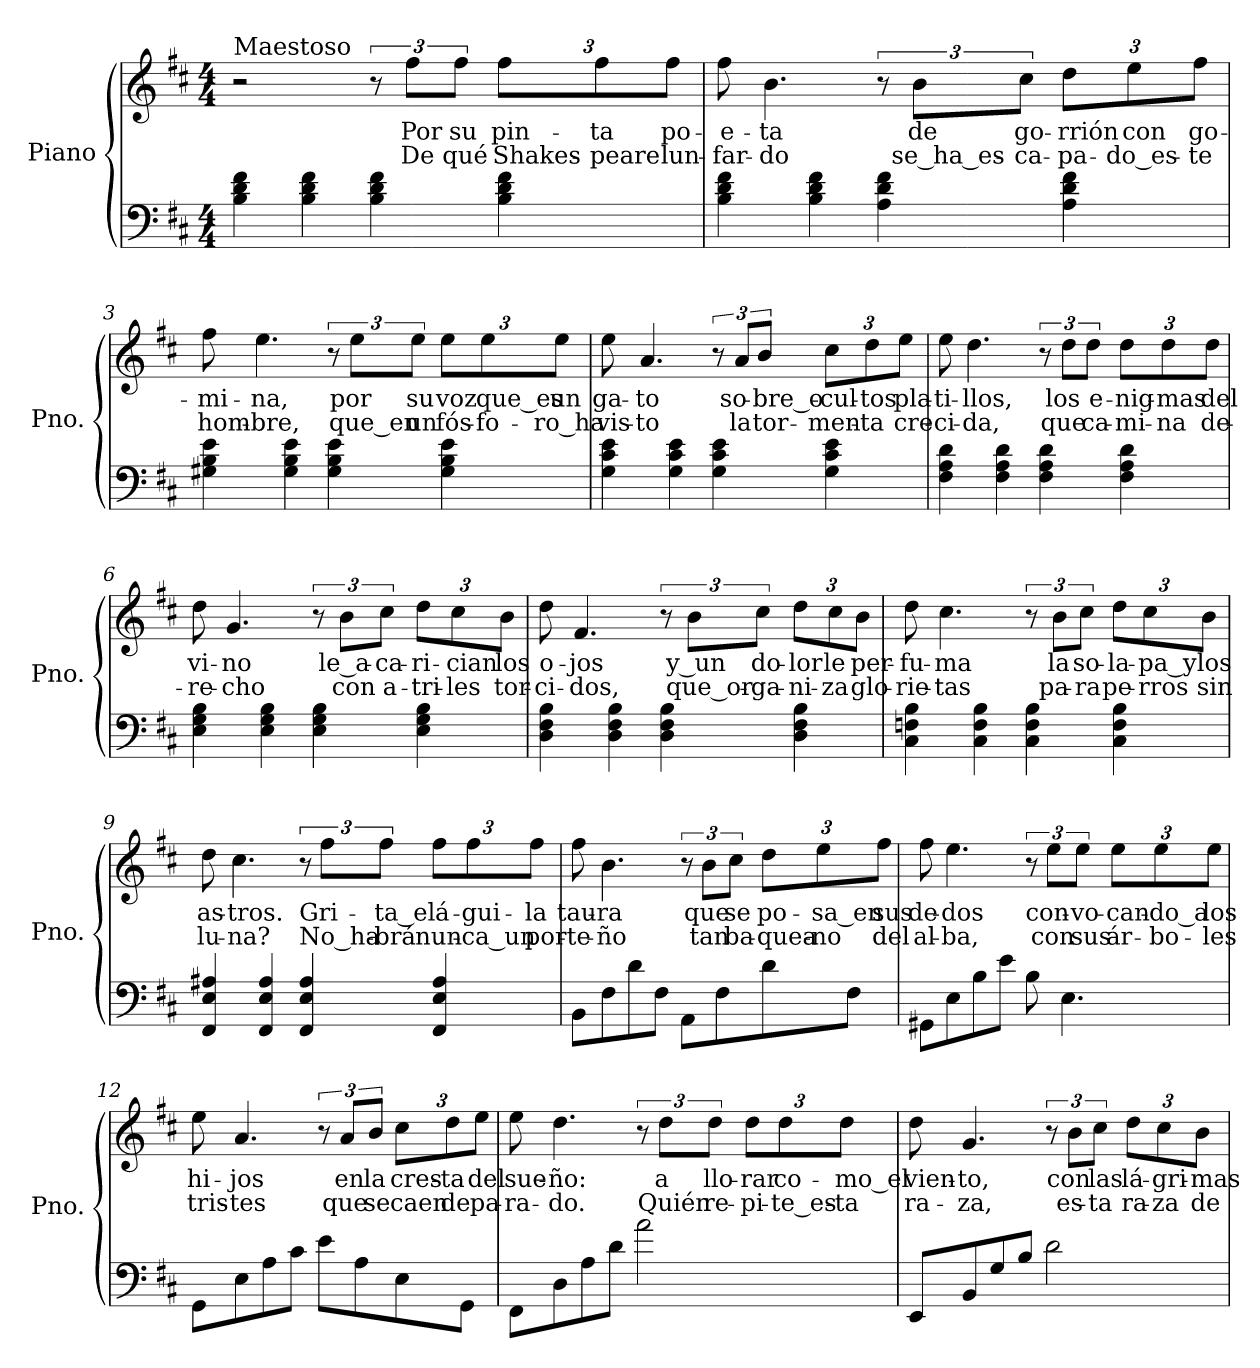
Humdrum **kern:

**kern	**kern	**text	**text
*part1	*part1	*part1	*part1
*staff2	*staff1	*staff1	*staff1
*I"Piano	*	*	*
*I'Pno.	*	*	*
*clefF4	*clefG2	*	*
*k[f#c#]	*k[f#c#]	*	*
*D:	*D:	*	*
*M4/4	*M4/4	*	*
*MM58	*MM58	*	*
=1	=1	=1	=1
!	!LO:TX:a:t=Maestoso	!	!
4B\ 4d\ 4f#\	2r	.	.
4B\ 4d\ 4f#\	.	.	.
4B\ 4d\ 4f#\	12r	.	.
.	12ff#\L	Por	De
.	12ff#\J	su	qué
*	*Xbrackettup	*	*
4B\ 4d\ 4f#\	12ff#\L	pin-	Shakes-
.	12ff#\	-ta	-peare
.	12ff#\J	po-	lun-
=2	=2	=2	=2
4B\ 4d\ 4f#\	8ff#\	-e-	-far-
.	4.b\	-ta	-do
4B\ 4d\ 4f#\	.	.	.
*	*brackettup	*	*
4A\ 4d\ 4f#\	12r	.	.
.	12b\L	de	se_ha_es-
.	12cc#\J	go-	-ca-
*	*Xbrackettup	*	*
4A\ 4d\ 4f#\	12dd\L	-rrión	-pa-
.	12ee\	con	-do_es-
.	12ff#\J	go-	-te
!!LO:LB:g=z
=3	=3	=3	=3
4G#X\ 4B\ 4e\	8ff#\	-mi-	hom-
.	4.ee\	-na,	-bre,
4G#\ 4B\ 4e\	.	.	.
*	*brackettup	*	*
4G#\ 4B\ 4e\	12r	.	.
.	12ee\L	por	que_en
.	12ee\J	su	un
*	*Xbrackettup	*	*
4G#\ 4B\ 4e\	12ee\L	voz	fós-
.	12ee\	que_es	-fo-
.	12ee\J	un	-ro_ha
=4	=4	=4	=4
4G\ 4c#\ 4e\	8ee\	ga-	vis-
.	4.a/	-to	-to
4G\ 4c#\ 4e\	.	.	.
*	*brackettup	*	*
4G\ 4c#\ 4e\	12r	.	.
.	12a/L	so-	la
.	12b/J	-bre_o-	tor-
*	*Xbrackettup	*	*
4G\ 4c#\ 4e\	12cc#\L	-cul-	-men-
.	12dd\	-tos	-ta
.	12ee\J	pla-	cre-
!!LO:LB:g=z
=5	=5	=5	=5
4F#\ 4A\ 4d\	8ee\	-ti-	-ci-
.	4.dd\	-llos,	-da,
4F#\ 4A\ 4d\	.	.	.
*	*brackettup	*	*
4F#\ 4A\ 4d\	12r	.	.
.	12dd\L	los	que
.	12dd\J	e-	ca-
*	*Xbrackettup	*	*
4F#\ 4A\ 4d\	12dd\L	-nig-	-mi-
.	12dd\	-mas	-na
.	12dd\J	del	de-
=6	=6	=6	=6
4E\ 4G\ 4B\	8dd\	vi-	-re-
.	4.g/	-no	-cho
4E\ 4G\ 4B\	.	.	.
*	*brackettup	*	*
4E\ 4G\ 4B\	12r	.	.
.	12b\L	le_a-	con
.	12cc#\J	-ca-	a-
*	*Xbrackettup	*	*
4E\ 4G\ 4B\	12dd\L	-ri-	-tri-
.	12cc#\	-cian	-les
.	12b\J	los	tor-
!!LO:LB:g=z
=7	=7	=7	=7
4D\ 4F#\ 4B\	8dd\	o-	-ci-
.	4.f#/	-jos	-dos,
4D\ 4F#\ 4B\	.	.	.
*	*brackettup	*	*
4D\ 4F#\ 4B\	12r	.	.
.	12b\L	y_un	que_or-
.	12cc#\J	do-	-ga-
*	*Xbrackettup	*	*
4D\ 4F#\ 4B\	12dd\L	-lor	-ni-
.	12cc#\	le	-za
.	12b\J	per-	glo-
=8	=8	=8	=8
4C#\ 4Fn\ 4B\	8dd\	-fu-	-rie-
.	4.cc#\	-ma	-tas
4C#\ 4F\ 4B\	.	.	.
*	*brackettup	*	*
4C#\ 4F\ 4B\	12r	.	.
.	12b\L	la	pa-
.	12cc#\J	so-	-ra
*	*Xbrackettup	*	*
4C#\ 4F\ 4B\	12dd\L	-la-	pe-
.	12cc#\	-pa_y	-rros
.	12b\J	los	sin
!!LO:PB:g=z
=9	=9	=9	=9
4FF#/ 4E/ 4A#X/	8dd\	as-	lu-
.	4.cc#\	-tros.	-na?
4FF#/ 4E/ 4A#/	.	.	.
*	*brackettup	*	*
4FF#/ 4E/ 4A#/	12r	.	.
.	12ff#\L	Gri-	No_ha-
.	12ff#\J	-ta_el	-brá
*	*Xbrackettup	*	*
4FF#/ 4E/ 4A#/	12ff#\L	á-	nun-
.	12ff#\	-gui-	-ca_un
.	12ff#\J	-la	por-
=10	=10	=10	=10
8BB\L	8ff#\	tau-	-te-
8F#\	4.b\	-ra	-ño
8d\	.	.	.
8F#\J	.	.	.
*	*brackettup	*	*
8AA\L	12r	.	.
.	12b\L	que	tan
8F#\	.	.	.
.	12cc#\J	se	ba-
*	*Xbrackettup	*	*
8d\	12dd\L	po-	-quea-
.	12ee\	-sa_en	-no
8F#\J	.	.	.
.	12ff#\J	sus	del
!!LO:LB:g=z
=11	=11	=11	=11
8GG#X\L	8ff#\	de-	al-
8E\	4.ee\	-dos	-ba,
8B\	.	.	.
8e\J	.	.	.
*	*brackettup	*	*
8B\	12r	.	.
.	12ee\L	con-	con
4.E\	.	.	.
.	12ee\J	-vo-	sus
*	*Xbrackettup	*	*
.	12ee\L	-can-	ár-
.	12ee\	-do_a	-bo-
.	12ee\J	los	-les
=12	=12	=12	=12
8GG\L	8ee\	hi-	tris-
8E\	4.a/	-jos	-tes
8A\	.	.	.
8c#\J	.	.	.
*	*brackettup	*	*
8e\L	12r	.	.
.	12a/L	en	que
8A\	.	.	.
.	12b/J	la	se
*	*Xbrackettup	*	*
8E\	12cc#\L	cres-	caen
.	12dd\	-ta	de
8GG\J	.	.	.
.	12ee\J	del	pa-
!!LO:LB:g=z
=13	=13	=13	=13
8FF#\L	8ee\	sue-	-ra-
8D\	4.dd\	-ño:	-do.
8A\	.	.	.
8d\J	.	.	.
*	*brackettup	*	*
2a\	12r	.	.
.	12dd\L	a	Quién
.	12dd\J	llo-	re-
*	*Xbrackettup	*	*
.	12dd\L	-rar	-pi-
.	12dd\	co-	-te_es-
.	12dd\J	-mo_el	-ta
=14	=14	=14	=14
8EE/L	8dd\	vien-	ra-
8BB/	4.g/	-to,	-za,
8G/	.	.	.
8B/J	.	.	.
*	*brackettup	*	*
2d\	12r	.	.
.	12b\L	con	es-
.	12cc#\J	las	-ta
*	*Xbrackettup	*	*
.	12dd\L	lá-	ra-
.	12cc#\	-gri-	-za
.	12b\J	-mas	de
=	=	=	=
*-	*-	*-	*-
